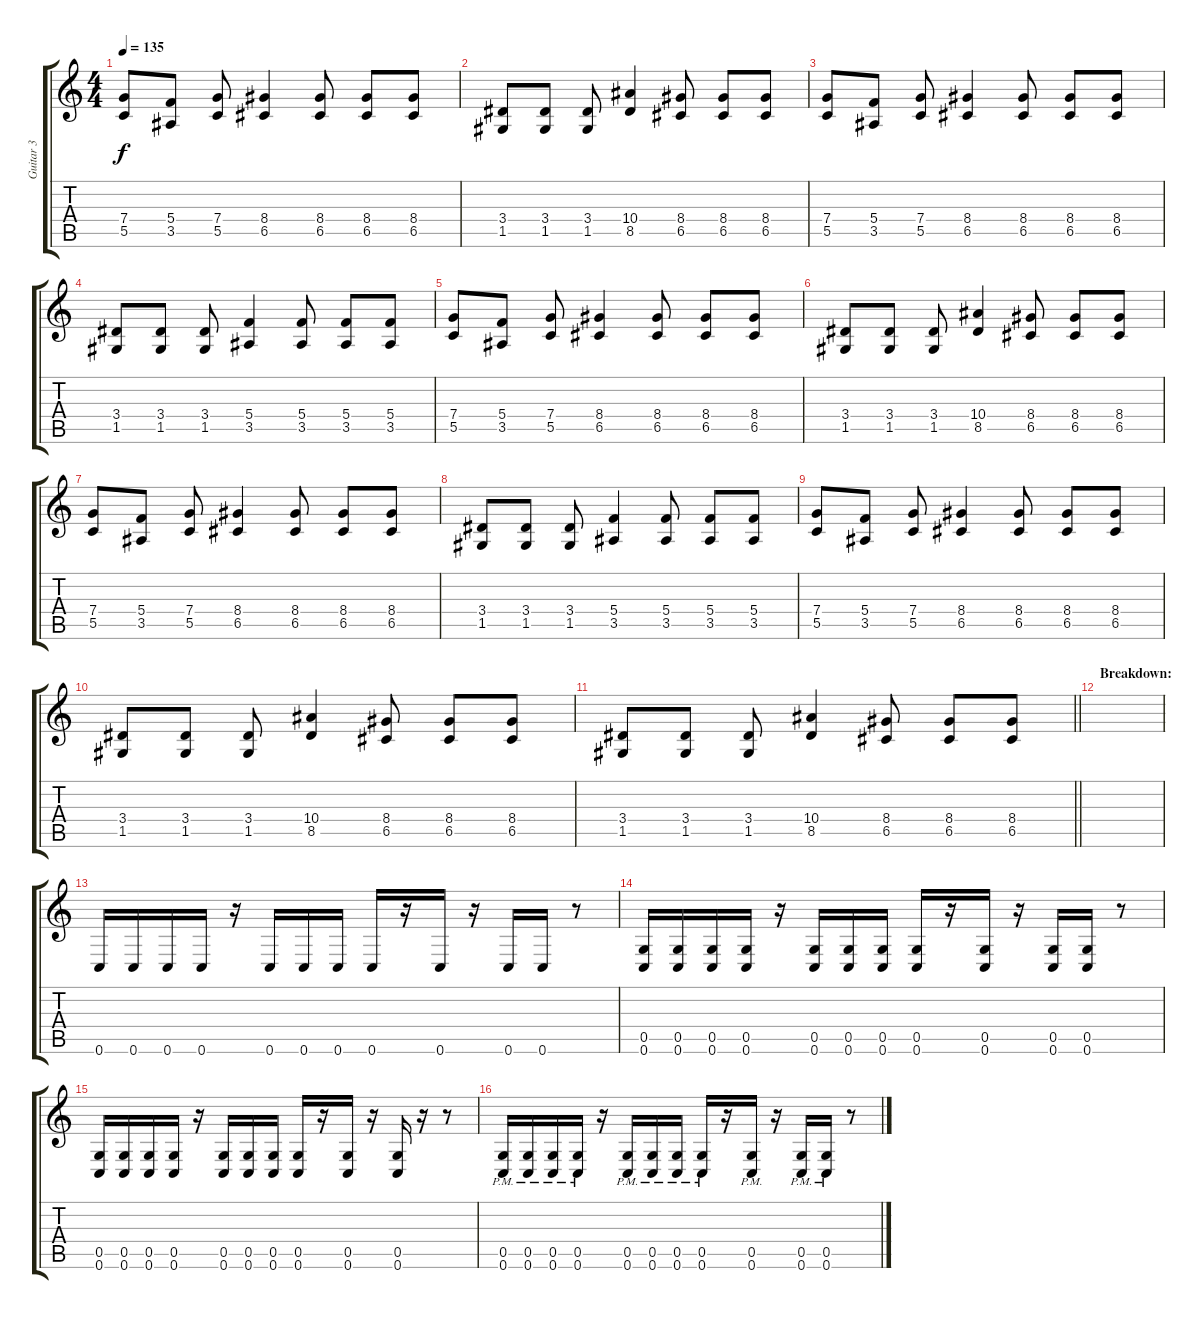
\track ("Guitar 3" "Guitar 3") {instrument distortionguitar}
\staff {score tabs}
\tuning (D4 A3 F3 C3 G2 C2) {hide}
\ts (4 4)
\tempo 135
\clef g2
\ks c
(7.4 5.5).8{dy f} (5.4 3.5).8 (7.4 5.5).8 (8.4 6.5).4 (8.4 6.5).8 (8.4 6.5).8 (8.4 6.5).8 |
(3.4 1.5).8 (3.4 1.5).8 (3.4 1.5).8 (10.4 8.5).4 (8.4 6.5).8 (8.4 6.5).8 (8.4 6.5).8 |
(7.4 5.5).8 (5.4 3.5).8 (7.4 5.5).8 (8.4 6.5).4 (8.4 6.5).8 (8.4 6.5).8 (8.4 6.5).8 |
(3.4 1.5).8 (3.4 1.5).8 (3.4 1.5).8 (5.4 3.5).4 (5.4 3.5).8 (5.4 3.5).8 (5.4 3.5).8 |
(7.4 5.5).8 (5.4 3.5).8 (7.4 5.5).8 (8.4 6.5).4 (8.4 6.5).8 (8.4 6.5).8 (8.4 6.5).8 |
(3.4 1.5).8 (3.4 1.5).8 (3.4 1.5).8 (10.4 8.5).4 (8.4 6.5).8 (8.4 6.5).8 (8.4 6.5).8 |
(7.4 5.5).8 (5.4 3.5).8 (7.4 5.5).8 (8.4 6.5).4 (8.4 6.5).8 (8.4 6.5).8 (8.4 6.5).8 |
(3.4 1.5).8 (3.4 1.5).8 (3.4 1.5).8 (5.4 3.5).4 (5.4 3.5).8 (5.4 3.5).8 (5.4 3.5).8 |
(7.4 5.5).8 (5.4 3.5).8 (7.4 5.5).8 (8.4 6.5).4 (8.4 6.5).8 (8.4 6.5).8 (8.4 6.5).8 |
(3.4 1.5).8 (3.4 1.5).8 (3.4 1.5).8 (10.4 8.5).4 (8.4 6.5).8 (8.4 6.5).8 (8.4 6.5).8 |
\barLineRight lightlight
(3.4 1.5).8 (3.4 1.5).8 (3.4 1.5).8 (10.4 8.5).4 (8.4 6.5).8 (8.4 6.5).8 (8.4 6.5).8 |
\section ("" "Breakdown:")
|
0.6.16 0.6.16 0.6.16 0.6.16 r.16 0.6.16 0.6.16 0.6.16 0.6.16 r.16 0.6.16 r.16 0.6.16 0.6.16 r.8 |
(0.5 0.6).16 (0.5 0.6).16 (0.5 0.6).16 (0.5 0.6).16 r.16 (0.5 0.6).16 (0.5 0.6).16 (0.5 0.6).16 (0.5 0.6).16 r.16 (0.5 0.6).16 r.16 (0.5 0.6).16 (0.5 0.6).16 r.8 |
(0.5 0.6).16 (0.5 0.6).16 (0.5 0.6).16 (0.5 0.6).16 r.16 (0.5 0.6).16 (0.5 0.6).16 (0.5 0.6).16 (0.5 0.6).16 r.16 (0.5 0.6).16 r.16 (0.5 0.6).16 r.16 r.8 |
(0.5{pm} 0.6{pm}).16 (0.5{pm} 0.6{pm}).16 (0.5{pm} 0.6{pm}).16 (0.5{pm} 0.6{pm}).16 r.16 (0.5{pm} 0.6{pm}).16 (0.5{pm} 0.6{pm}).16 (0.5{pm} 0.6{pm}).16 (0.5{pm} 0.6{pm}).16 r.16 (0.5{pm} 0.6{pm}).16 r.16 (0.5{pm} 0.6{pm}).16 (0.5{pm} 0.6{pm}).16 r.8
